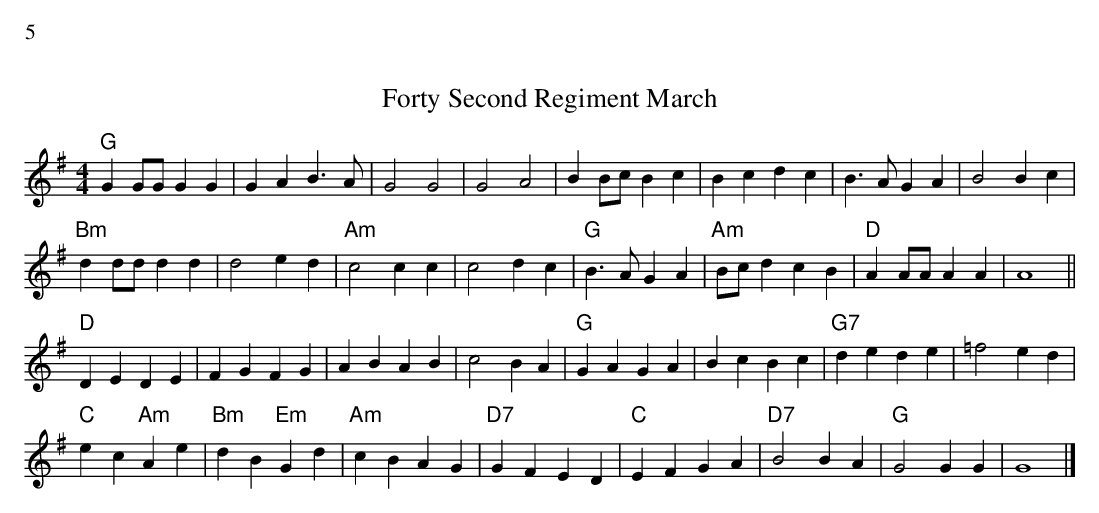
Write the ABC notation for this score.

X:1
%%text 5
T:Forty Second Regiment March
M:4/4
L:1/4
K:G
"G"GG/2G/2 GG|GA B>A|G2G2|G2A2|BB/2c/2 Bc|Bc dc|B>A GA|B2Bc|
"Bm"dd/2d/2 dd|d2ed|"Am"c2cc|c2dc|"G"B>A GA| "Am"B/2c/2d cB|"D"AA/2A/2 AA| A4||
"D"DEDE| FGFG|ABAB| c2BA|"G"GAGA| BcBc|"G7"de de|=f2ed|
"C"ec "Am"Ae|"Bm"dB "Em"Gd|"Am"cB AG|"D7"GF ED|"C"EF GA|"D7"B2 BA|"G"G2GG| G4|]
